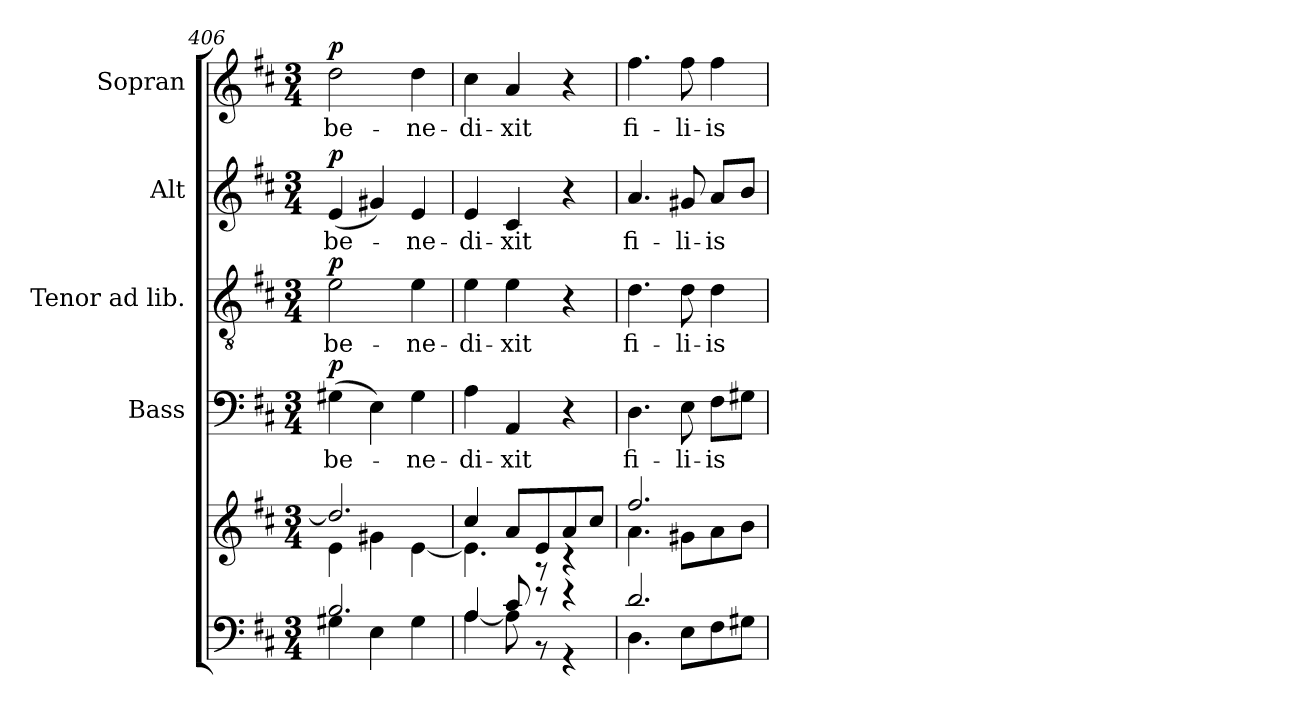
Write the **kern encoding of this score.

**kern	**kern	**kern	**text	**dynam	**kern	**text	**dynam	**kern	**text	**dynam	**kern	**text	**dynam
*part5	*part5	*part4	*part4	*part4	*part3	*part3	*part3	*part2	*part2	*part2	*part1	*part1	*part1
*staff6	*staff5	*staff4	*staff4	*staff4	*staff3	*staff3	*staff3	*staff2	*staff2	*staff2	*staff1	*staff1	*staff1
*	*	*I"Bass	*	*	*I"Tenor ad lib.	*	*	*I"Alt	*	*	*I"Sopran	*	*
*	*	*I'B.	*	*	*I'T.	*	*	*I'A.	*	*	*I'S.	*	*
*clefF4	*clefG2	*clefF4	*	*	*clefGv2	*	*	*clefG2	*	*	*clefG2	*	*
*k[f#c#]	*k[f#c#]	*k[f#c#]	*	*	*k[f#c#]	*	*	*k[f#c#]	*	*	*k[f#c#]	*	*
*D:	*D:	*D:	*	*	*D:	*	*	*D:	*	*	*D:	*	*
*M3/4	*M3/4	*M3/4	*	*	*M3/4	*	*	*M3/4	*	*	*M3/4	*	*
=406	=406	=406	=406	=406	=406	=406	=406	=406	=406	=406	=406	=406	=406
*^	*^	*	*	*	*	*	*	*	*	*	*	*	*
!	!	!	!	!	!LO:LY:b	!LO:DY:a	!	!LO:LY:b	!LO:DY:a	!	!LO:LY:b	!LO:DY:a	!	!LO:LY:b	!LO:DY:a
2.B/	4G#X\	2.dd/]	4e\	(>4G#X\	be-	p	2e\	be-	p	(<4e/	be-	p	2dd\	be-	p
.	4E\	.	4g#X\	4E\)	.	.	.	.	.	4g#X/)	.	.	.	.	.
!	!	!	!	!	!LO:LY:b	!	!	!LO:LY:b	!	!	!LO:LY:b	!	!	!LO:LY:b	!
.	4G#\	.	[<4e\	4G#\	-ne-	.	4e\	-ne-	.	4e/	-ne-	.	4dd\	-ne-	.
=407	=407	=407	=407	=407	=407	=407	=407	=407	=407	=407	=407	=407	=407	=407	=407
!	!	!	!	!	!LO:LY:b	!	!	!LO:LY:b	!	!	!LO:LY:b	!	!	!LO:LY:b	!
4A/	[<4A\	4cc#/	4.e\]	4A\	-di-	.	4e\	-di-	.	4e/	-di-	.	4cc#\	-di-	.
!	!	!	!	!	!LO:LY:b	!	!	!LO:LY:b	!	!	!LO:LY:b	!	!	!LO:LY:b	!
8c#/	8A\]	8a/L	.	4AA/	-xit	.	4e\	-xit	.	4c#/	-xit	.	4a/	-xit	.
8r	8r	8e/	8rA	.	.	.	.	.	.	.	.	.	.	.	.
4r	4r	8a/	4rc	4r	.	.	4r	.	.	4r	.	.	4r	.	.
.	.	8cc#/J	.	.	.	.	.	.	.	.	.	.	.	.	.
!!LO:PB:g=z
=408	=408	=408	=408	=408	=408	=408	=408	=408	=408	=408	=408	=408	=408	=408	=408
!	!	!	!	!	!LO:LY:b	!	!	!LO:LY:b	!	!	!LO:LY:b	!	!	!LO:LY:b	!
2.d/	4.D\	2.ff#/	4.a\	4.D\	fi-	.	4.d\	fi-	.	4.a/	fi-	.	4.ff#\	fi-	.
!	!	!	!	!	!LO:LY:b	!	!	!LO:LY:b	!	!	!LO:LY:b	!	!	!LO:LY:b	!
.	8E\L	.	8g#X\L	8E\	-li-	.	8d\	-li-	.	8g#X/	-li-	.	8ff#\	-li-	.
!	!	!	!	!	!LO:LY:b	!	!	!LO:LY:b	!	!	!LO:LY:b	!	!	!LO:LY:b	!
.	8F#\	.	8a\	8F#\L	-is	.	4d\	-is	.	8a/L	-is	.	4ff#\	-is	.
.	8G#X\J	.	8b\J	8G#X\J	.	.	.	.	.	8b/J	.	.	.	.	.
*v	*v	*	*	*	*	*	*	*	*	*	*	*	*	*	*
*	*v	*v	*	*	*	*	*	*	*	*	*	*	*	*
=	=	=	=	=	=	=	=	=	=	=	=	=	=
*-	*-	*-	*-	*-	*-	*-	*-	*-	*-	*-	*-	*-	*-
